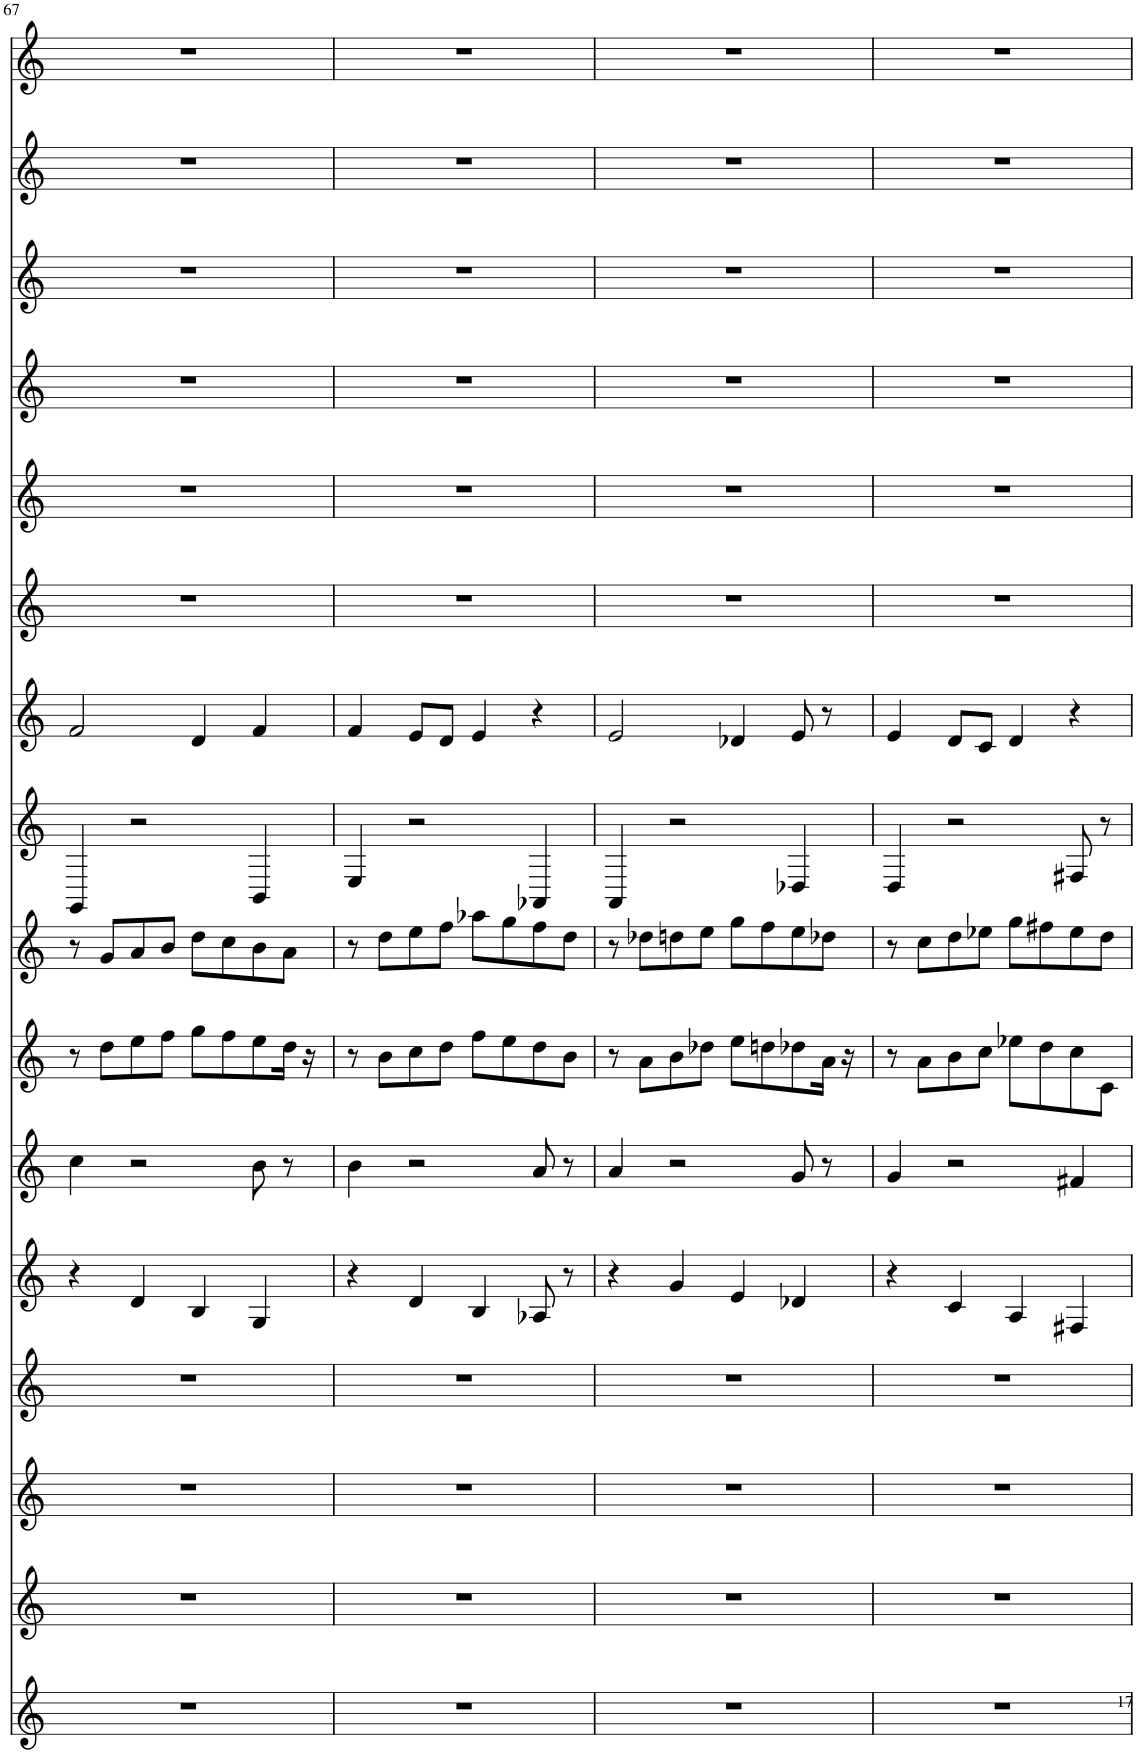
**kern	**kern	**kern	**kern	**kern	**kern	**kern	**kern	**kern	**kern	**kern	**kern	**kern	**kern	**kern	**kern
*part16	*part15	*part14	*part13	*part12	*part11	*part10	*part9	*part8	*part7	*part6	*part5	*part4	*part3	*part2	*part1
*staff16	*staff15	*staff14	*staff13	*staff12	*staff11	*staff10	*staff9	*staff8	*staff7	*staff6	*staff5	*staff4	*staff3	*staff2	*staff1
*I"posaune	*I"horn 2	*I"horn 1	*I"fluegel	*I"fagott	*I"clarin	*I"oboe	*I"floete	*I"baesser	*I"chelli	*I"bratschen	*I"geigen	*I"bass	*I"tenor	*I"alt	*I"sopran
*	*	*	*	*	*	*	*	*	*	*	*	*I'B	*I'T	*I'A	*I'S
!!LO:PB:g=z
*clefG2	*clefG2	*clefG2	*clefG2	*clefG2	*clefG2	*clefG2	*clefG2	*clefG2	*clefG2	*clefG2	*clefG2	*clefG2	*clefG2	*clefG2	*clefG2
*	*	*	*Trd7c12	*	*	*	*	*	*	*Trd12c21	*Trd8c14	*	*	*	*
*k[]	*k[]	*k[]	*k[]	*k[]	*k[]	*k[]	*k[]	*k[]	*k[]	*k[]	*k[]	*k[]	*k[]	*k[]	*k[]
*M4/4	*M4/4	*M4/4	*M4/4	*M4/4	*M4/4	*M4/4	*M4/4	*M4/4	*M4/4	*M4/4	*M4/4	*M4/4	*M4/4	*M4/4	*M4/4
=67	=67	=67	=67	=67	=67	=67	=67	=67	=67	=67	=67	=67	=67	=67	=67
1r	1r	1r	1r	4r	4cc\	8r	8r	4GG/	2f/	1r	1r	1r	1r	1r	1r
.	.	.	.	.	.	8dd\L	8g/L	.	.	.	.	.	.	.	.
.	.	.	.	4d/	2r	8ee\	8a/	2r	.	.	.	.	.	.	.
.	.	.	.	.	.	8ff\J	8b/J	.	.	.	.	.	.	.	.
.	.	.	.	4B/	.	8gg\L	8dd\L	.	4d/	.	.	.	.	.	.
.	.	.	.	.	.	8ff\	8cc\	.	.	.	.	.	.	.	.
.	.	.	.	4G/	8b\	8ee\	8b\	4BB/	4f/	.	.	.	.	.	.
.	.	.	.	.	8r	16dd\Jk	8a\J	.	.	.	.	.	.	.	.
.	.	.	.	.	.	16r	.	.	.	.	.	.	.	.	.
=68	=68	=68	=68	=68	=68	=68	=68	=68	=68	=68	=68	=68	=68	=68	=68
1r	1r	1r	1r	4r	4b\	8r	8r	4E/	4f/	1r	1r	1r	1r	1r	1r
.	.	.	.	.	.	8b\L	8dd\L	.	.	.	.	.	.	.	.
.	.	.	.	4d/	2r	8cc\	8ee\	2r	8e/L	.	.	.	.	.	.
.	.	.	.	.	.	8dd\J	8ff\J	.	8d/J	.	.	.	.	.	.
.	.	.	.	4B/	.	8ff\L	8aa-X\L	.	4e/	.	.	.	.	.	.
.	.	.	.	.	.	8ee\	8gg\	.	.	.	.	.	.	.	.
.	.	.	.	8A-X/	8a/	8dd\	8ff\	4AA-X/	4r	.	.	.	.	.	.
.	.	.	.	8r	8r	8b\J	8dd\J	.	.	.	.	.	.	.	.
=69	=69	=69	=69	=69	=69	=69	=69	=69	=69	=69	=69	=69	=69	=69	=69
1r	1r	1r	1r	4r	4a/	8r	8r	4AA/	2e/	1r	1r	1r	1r	1r	1r
.	.	.	.	.	.	8a\L	8dd-X\L	.	.	.	.	.	.	.	.
.	.	.	.	4g/	2r	8b\	8ddn\	2r	.	.	.	.	.	.	.
.	.	.	.	.	.	8dd-X\J	8ee\J	.	.	.	.	.	.	.	.
.	.	.	.	4e/	.	8ee\L	8gg\L	.	4d-X/	.	.	.	.	.	.
.	.	.	.	.	.	8ddn\	8ff\	.	.	.	.	.	.	.	.
.	.	.	.	4d-X/	8g/	8dd-X\	8ee\	4D-X/	8e/	.	.	.	.	.	.
.	.	.	.	.	8r	16a\Jk	8dd-X\J	.	8r	.	.	.	.	.	.
.	.	.	.	.	.	16r	.	.	.	.	.	.	.	.	.
=70	=70	=70	=70	=70	=70	=70	=70	=70	=70	=70	=70	=70	=70	=70	=70
1r	1r	1r	1r	4r	4g/	8r	8r	4D/	4e/	1r	1r	1r	1r	1r	1r
.	.	.	.	.	.	8a\L	8cc\L	.	.	.	.	.	.	.	.
.	.	.	.	4c/	2r	8b\	8dd\	2r	8d/L	.	.	.	.	.	.
.	.	.	.	.	.	8cc\J	8ee-X\J	.	8c/J	.	.	.	.	.	.
.	.	.	.	4A/	.	8ee-X\L	8gg\L	.	4d/	.	.	.	.	.	.
.	.	.	.	.	.	8dd\	8ff#X\	.	.	.	.	.	.	.	.
.	.	.	.	4F#X/	4f#X/	8cc\	8ee-\	8F#X/	4r	.	.	.	.	.	.
.	.	.	.	.	.	8c\J	8dd\J	8r	.	.	.	.	.	.	.
=	=	=	=	=	=	=	=	=	=	=	=	=	=	=	=
*-	*-	*-	*-	*-	*-	*-	*-	*-	*-	*-	*-	*-	*-	*-	*-
